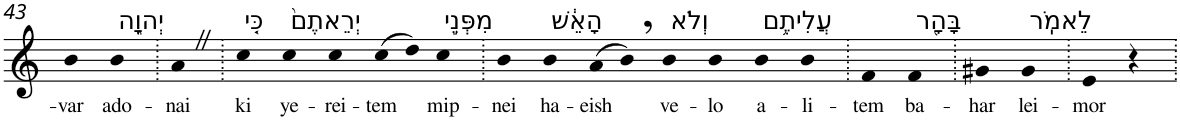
**kern	**text
*part1	*part1
*staff1	*staff1
*I"Piano	*
*I'Pno	*
!!LO:PB:g=z
*clefG2	*
*k[]	*
=43	=43
!	!LO:LY:b
4b	-var
!LO:TX:a:t=יְהוָ֑ה	!
!	!LO:LY:b
4b	ado-
=44.	=44.
!	!LO:LY:b
4aZ	-nai
=45.	=45.
!LO:TX:a:t=כִּ֤י	!
!	!LO:LY:b
4cc	ki
!LO:TX:a:t=יְרֵאתֶם֙	!
!	!LO:LY:b
4cc	ye-
!	!LO:LY:b
4cc	-rei-
!	!LO:LY:b
(8cc	-tem
8dd)	.
!LO:TX:a:t=מִפְּנֵ֣י	!
!	!LO:LY:b
4cc	mip-
=46.	=46.
!	!LO:LY:b
4b	-nei
!LO:TX:a:t=הָאֵ֔שׁ	!
!	!LO:LY:b
4b	ha-
!	!LO:LY:b
(8a	-eish
8b,)	.
!LO:TX:a:t=וְלֹא	!
!	!LO:LY:b
4b	ve-
!	!LO:LY:b
4b	-lo
!LO:TX:a:t=עֲלִיתֶ֥ם	!
!	!LO:LY:b
4b	a-
!	!LO:LY:b
4b	-li-
=47.	=47.
!	!LO:LY:b
4f	-tem
!LO:TX:a:t=בָּהָ֖ר	!
!	!LO:LY:b
4f	ba-
=48.	=48.
!	!LO:LY:b
4g#X	-har
!LO:TX:a:t=לֵאמֹֽר	!
!	!LO:LY:b
4g#	lei-
=49.	=49.
!	!LO:LY:b
4e	-mor
4r	.
=.	=.
*-	*-
